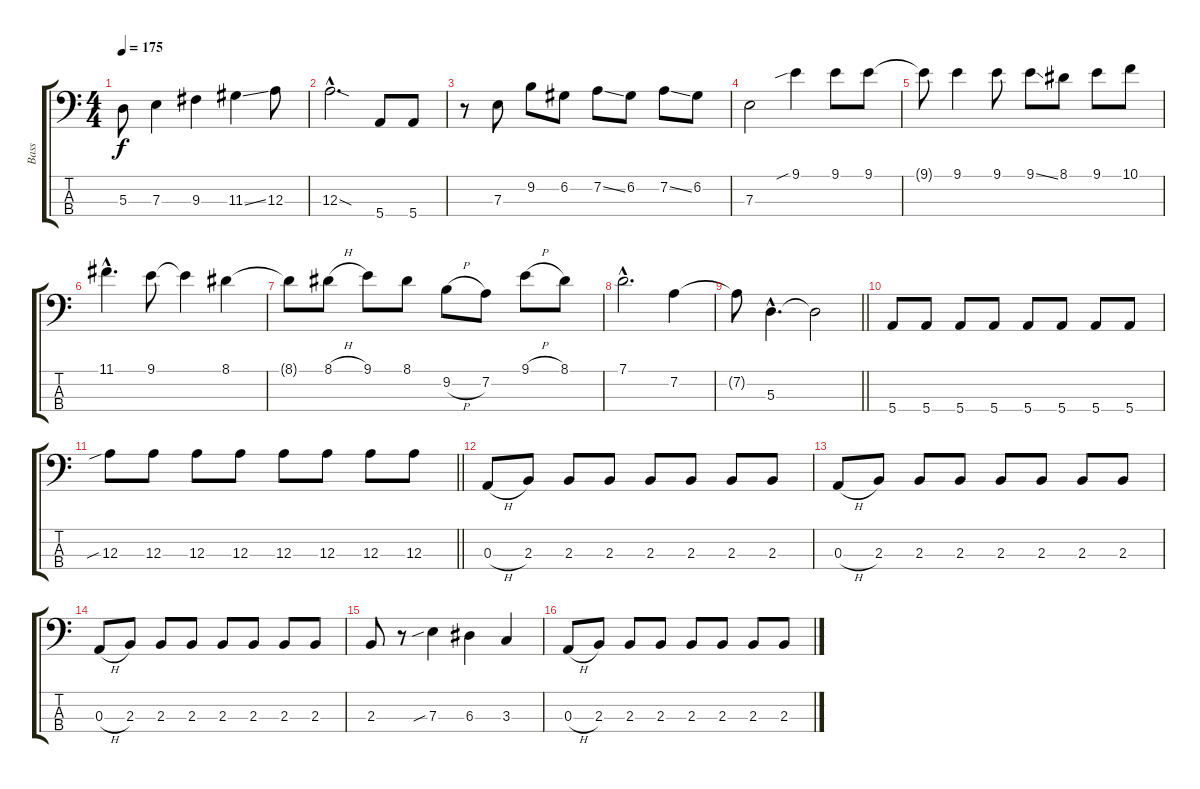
\track ("Bass" "Bass") {instrument electricbasspick}
\staff {score tabs}
\tuning (G2 D2 A1 E1) {hide}
\ts (4 4)
\tempo 175
\clef f4
\ks c
5.3{t}.8{dy f} 7.3.4 9.3.4 11.3{ss}.4 12.3.8 |
12.3{sod hac}.2{d} 5.4.8 5.4.8 |
r.8 7.3.8 9.2.8 6.2.8 7.2{ss}.8 6.2.8 7.2{ss}.8 6.2.8 |
7.3.2 9.1{sib}.4 9.1.8 9.1.8 |
9.1{t}.8 9.1.4 9.1.8 9.1{ss}.8 8.1.8 9.1.8 10.1.8 |
11.1{hac}.4{d} 9.1.8 9.1{t}.4 8.1.4 |
8.1{t}.8 8.1{h}.8 9.1.8 8.1.8 9.2{h}.8 7.2.8 9.1{h}.8 8.1.8 |
7.1{hac}.2{d} 7.2.4 |
\barLineRight lightlight
7.2{t}.8 5.3{hac}.4{d} 5.3{t}.2 |
5.4.8 5.4.8 5.4.8 5.4.8 5.4.8 5.4.8 5.4.8 5.4.8 |
\barLineRight lightlight
12.3{sib}.8 12.3.8 12.3.8 12.3.8 12.3.8 12.3.8 12.3.8 12.3.8 |
0.3{h}.8 2.3.8 2.3.8 2.3.8 2.3.8 2.3.8 2.3.8 2.3.8 |
0.3{h}.8 2.3.8 2.3.8 2.3.8 2.3.8 2.3.8 2.3.8 2.3.8 |
0.3{h}.8 2.3.8 2.3.8 2.3.8 2.3.8 2.3.8 2.3.8 2.3.8 |
2.3.8 r.8 7.3{sib}.4 6.3.4 3.3.4 |
0.3{h}.8 2.3.8 2.3.8 2.3.8 2.3.8 2.3.8 2.3.8 2.3.8
